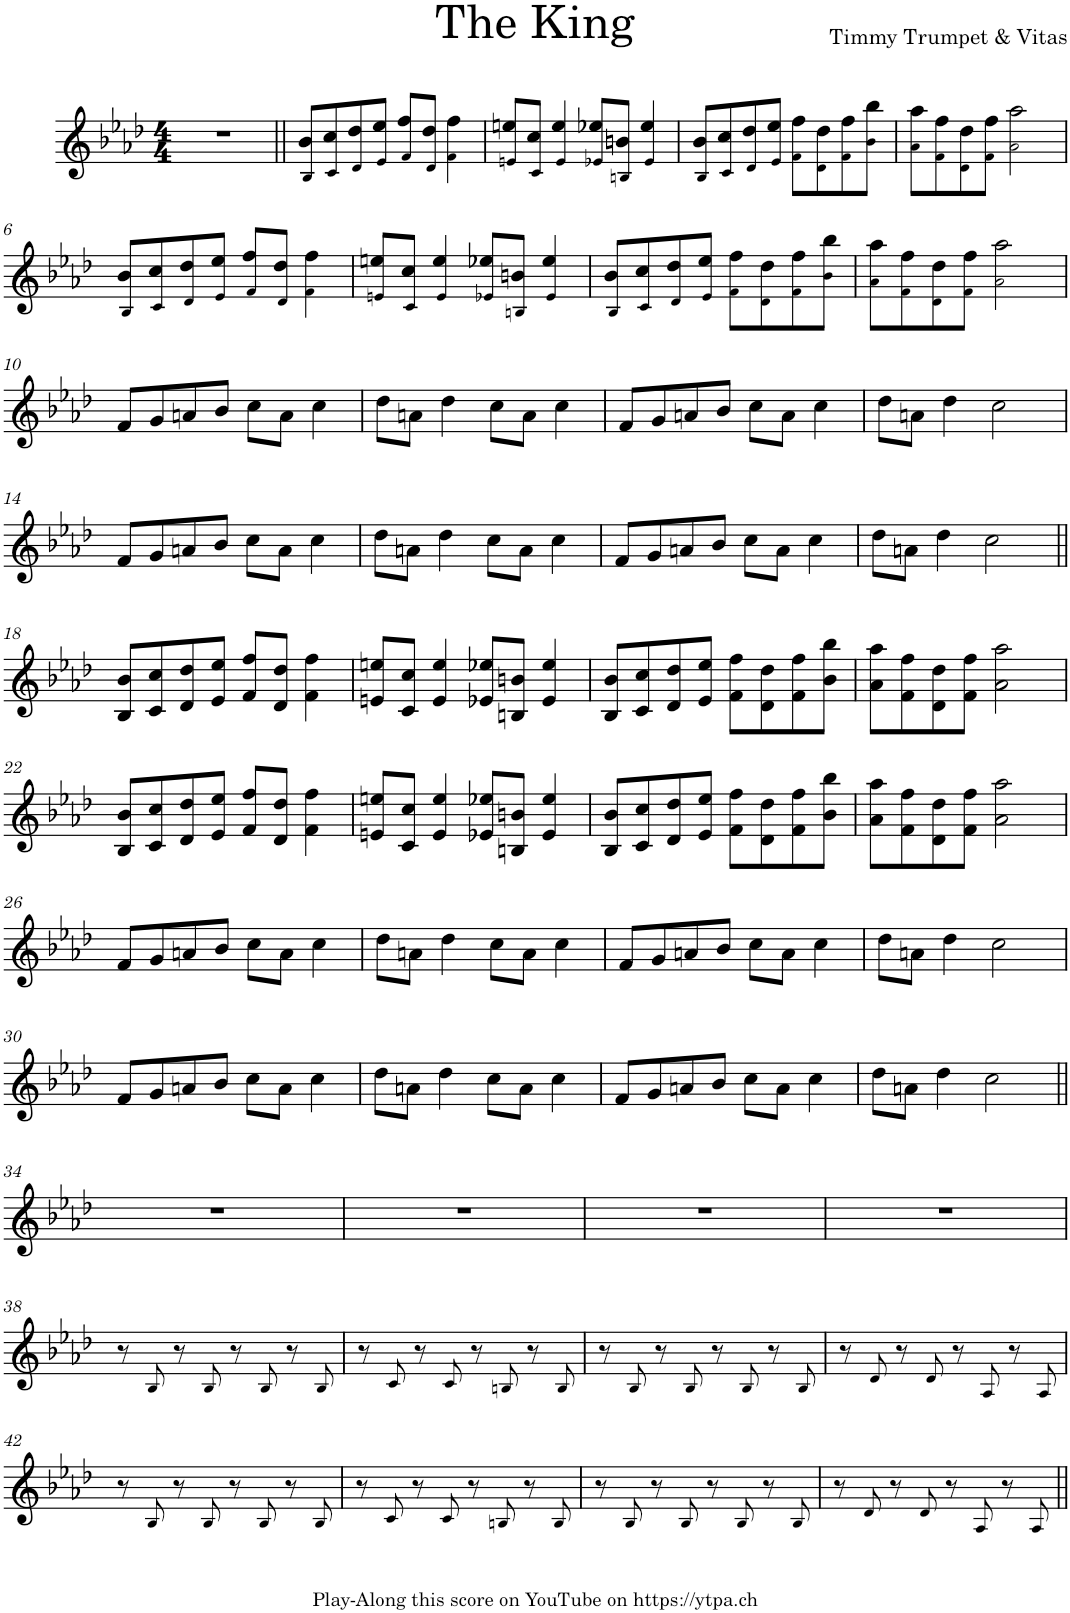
**kern
*part1
*staff1
*I"Piano
*I'Pno.
*clefG2
*k[b-e-a-d-]
*M4/4
=1
1r
=2||
8B-!/ 8b-/L
8c!/ 8cc/
8d-!/ 8dd-/
8e-!/ 8ee-/J
8f!/ 8ff/L
8d-!/ 8dd-/J
4f!\ 4ff\
=3
8en!/ 8een/L
8c!/ 8cc/J
4e!/ 4ee/
8e-X!/ 8ee-X/L
8Bn!/ 8bn/J
4e-!/ 4ee-/
=4
8B-!/ 8b-/L
8c!/ 8cc/
8d-!/ 8dd-/
8e-!/ 8ee-/J
8f!\ 8ff\L
8d-!\ 8dd-\
8f!\ 8ff\
8b-!\ 8bb-\J
=5
8a-!\ 8aa-\L
8f!\ 8ff\
8d-!\ 8dd-\
8f!\ 8ff\J
2a-!\ 2aa-\
!!LO:LB:g=z
=6
8B-!/ 8b-/L
8c!/ 8cc/
8d-!/ 8dd-/
8e-!/ 8ee-/J
8f!/ 8ff/L
8d-!/ 8dd-/J
4f!\ 4ff\
=7
8en!/ 8een/L
8c!/ 8cc/J
4e!/ 4ee/
8e-X!/ 8ee-X/L
8Bn!/ 8bn/J
4e-!/ 4ee-/
=8
8B-!/ 8b-/L
8c!/ 8cc/
8d-!/ 8dd-/
8e-!/ 8ee-/J
8f!\ 8ff\L
8d-!\ 8dd-\
8f!\ 8ff\
8b-!\ 8bb-\J
=9
8a-!\ 8aa-\L
8f!\ 8ff\
8d-!\ 8dd-\
8f!\ 8ff\J
2a-!\ 2aa-\
!!LO:LB:g=z
=10
8f/L
8g/
8an/
8b-/J
8cc\L
8a\J
4cc\
=11
8dd-\L
8an\J
4dd-\
8cc\L
8a\J
4cc\
=12
8f/L
8g/
8an/
8b-/J
8cc\L
8a\J
4cc\
=13
8dd-\L
8an\J
4dd-\
2cc\
!!LO:LB:g=z
=14
8f/L
8g/
8an/
8b-/J
8cc\L
8a\J
4cc\
=15
8dd-\L
8an\J
4dd-\
8cc\L
8a\J
4cc\
=16
8f/L
8g/
8an/
8b-/J
8cc\L
8a\J
4cc\
=17
8dd-\L
8an\J
4dd-\
2cc\
!!LO:LB:g=z
=18||
8B-/ 8b-/L
8c/ 8cc/
8d-/ 8dd-/
8e-/ 8ee-/J
8f/ 8ff/L
8d-/ 8dd-/J
4f\ 4ff\
=19
8en/ 8een/L
8c/ 8cc/J
4e/ 4ee/
8e-X/ 8ee-X/L
8Bn/ 8bn/J
4e-/ 4ee-/
=20
8B-/ 8b-/L
8c/ 8cc/
8d-/ 8dd-/
8e-/ 8ee-/J
8f\ 8ff\L
8d-\ 8dd-\
8f\ 8ff\
8b-\ 8bb-\J
=21
8a-\ 8aa-\L
8f\ 8ff\
8d-\ 8dd-\
8f\ 8ff\J
2a-\ 2aa-\
!!LO:LB:g=z
=22
8B-/ 8b-/L
8c/ 8cc/
8d-/ 8dd-/
8e-/ 8ee-/J
8f/ 8ff/L
8d-/ 8dd-/J
4f\ 4ff\
=23
8en/ 8een/L
8c/ 8cc/J
4e/ 4ee/
8e-X/ 8ee-X/L
8Bn/ 8bn/J
4e-/ 4ee-/
=24
8B-/ 8b-/L
8c/ 8cc/
8d-/ 8dd-/
8e-/ 8ee-/J
8f\ 8ff\L
8d-\ 8dd-\
8f\ 8ff\
8b-\ 8bb-\J
=25
8a-\ 8aa-\L
8f\ 8ff\
8d-\ 8dd-\
8f\ 8ff\J
2a-\ 2aa-\
!!LO:LB:g=z
=26
8f/L
8g/
8an/
8b-/J
8cc\L
8a\J
4cc\
=27
8dd-\L
8an\J
4dd-\
8cc\L
8a\J
4cc\
=28
8f/L
8g/
8an/
8b-/J
8cc\L
8a\J
4cc\
=29
8dd-\L
8an\J
4dd-\
2cc\
!!LO:LB:g=z
=30
8f/L
8g/
8an/
8b-/J
8cc\L
8a\J
4cc\
=31
8dd-\L
8an\J
4dd-\
8cc\L
8a\J
4cc\
=32
8f/L
8g/
8an/
8b-/J
8cc\L
8a\J
4cc\
=33
8dd-\L
8an\J
4dd-\
2cc\
!!LO:LB:g=z
=34||
1r
=35
1r
=36
1r
=37
1r
!!LO:LB:g=z
=38
8r
8B-!/
8r
8B-!/
8r
8B-!/
8r
8B-!/
=39
8r
8c!/
8r
8c!/
8r
8Bn!/
8r
8B!/
=40
8r
8B-!/
8r
8B-!/
8r
8B-!/
8r
8B-!/
=41
8r
8d-!/
8r
8d-!/
8r
8A-!/
8r
8A-!/
!!LO:LB:g=z
=42
8r
8B-!/
8r
8B-!/
8r
8B-!/
8r
8B-!/
=43
8r
8c!/
8r
8c!/
8r
8Bn!/
8r
8B!/
=44
8r
8B-!/
8r
8B-!/
8r
8B-!/
8r
8B-!/
=45
8r
8d-!/
8r
8d-!/
8r
8A-!/
8r
8A-!/
=||
*-
